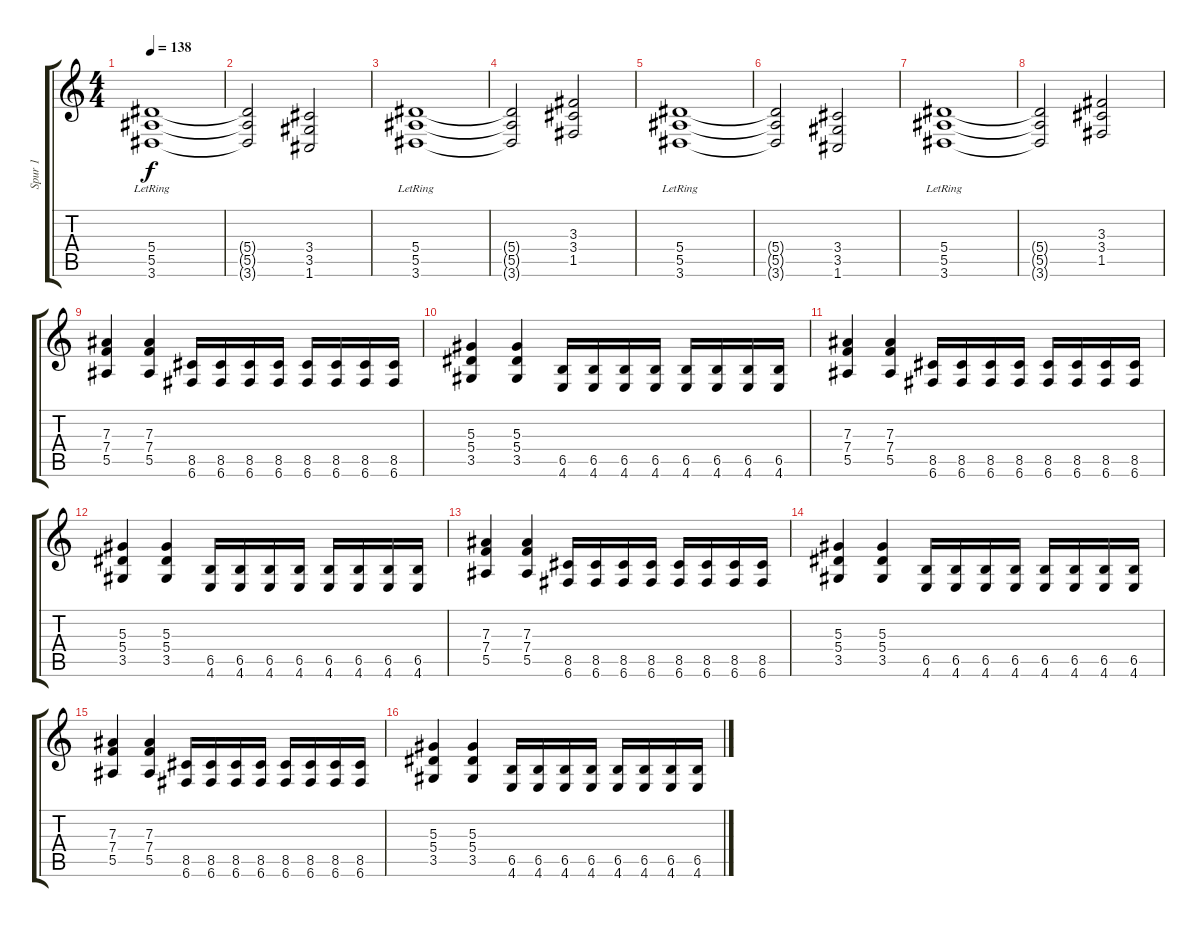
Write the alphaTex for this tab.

\track ("Spur 1" "Spur 1") {instrument distortionguitar}
\staff {score tabs}
\tuning (C4 G3 Eb3 Bb2 F2 C2) {hide}
\ts (4 4)
\tempo 138
\clef g2
\ks c
(5.4{lr} 5.5{lr} 3.6{lr}).1{dy f} |
(5.4{t} 5.5{t} 3.6{t}).2 (3.4 3.5 1.6).2 |
(5.4{lr} 5.5{lr} 3.6{lr}).1 |
(5.4{t} 5.5{t} 3.6{t}).2 (3.3 3.4 1.5).2 |
(5.4{lr} 5.5{lr} 3.6{lr}).1 |
(5.4{t} 5.5{t} 3.6{t}).2 (3.4 3.5 1.6).2 |
(5.4{lr} 5.5{lr} 3.6{lr}).1 |
(5.4{t} 5.5{t} 3.6{t}).2 (3.3 3.4 1.5).2 |
(7.3 7.4 5.5).4 (7.3 7.4 5.5).4 (8.5 6.6).16 (8.5 6.6).16 (8.5 6.6).16 (8.5 6.6).16 (8.5 6.6).16 (8.5 6.6).16 (8.5 6.6).16 (8.5 6.6).16 |
(5.3 5.4 3.5).4 (5.3 5.4 3.5).4 (6.5 4.6).16 (6.5 4.6).16 (6.5 4.6).16 (6.5 4.6).16 (6.5 4.6).16 (6.5 4.6).16 (6.5 4.6).16 (6.5 4.6).16 |
(7.3 7.4 5.5).4 (7.3 7.4 5.5).4 (8.5 6.6).16 (8.5 6.6).16 (8.5 6.6).16 (8.5 6.6).16 (8.5 6.6).16 (8.5 6.6).16 (8.5 6.6).16 (8.5 6.6).16 |
(5.3 5.4 3.5).4 (5.3 5.4 3.5).4 (6.5 4.6).16 (6.5 4.6).16 (6.5 4.6).16 (6.5 4.6).16 (6.5 4.6).16 (6.5 4.6).16 (6.5 4.6).16 (6.5 4.6).16 |
(7.3 7.4 5.5).4 (7.3 7.4 5.5).4 (8.5 6.6).16 (8.5 6.6).16 (8.5 6.6).16 (8.5 6.6).16 (8.5 6.6).16 (8.5 6.6).16 (8.5 6.6).16 (8.5 6.6).16 |
(5.3 5.4 3.5).4 (5.3 5.4 3.5).4 (6.5 4.6).16 (6.5 4.6).16 (6.5 4.6).16 (6.5 4.6).16 (6.5 4.6).16 (6.5 4.6).16 (6.5 4.6).16 (6.5 4.6).16 |
(7.3 7.4 5.5).4 (7.3 7.4 5.5).4 (8.5 6.6).16 (8.5 6.6).16 (8.5 6.6).16 (8.5 6.6).16 (8.5 6.6).16 (8.5 6.6).16 (8.5 6.6).16 (8.5 6.6).16 |
(5.3 5.4 3.5).4 (5.3 5.4 3.5).4 (6.5 4.6).16 (6.5 4.6).16 (6.5 4.6).16 (6.5 4.6).16 (6.5 4.6).16 (6.5 4.6).16 (6.5 4.6).16 (6.5 4.6).16
